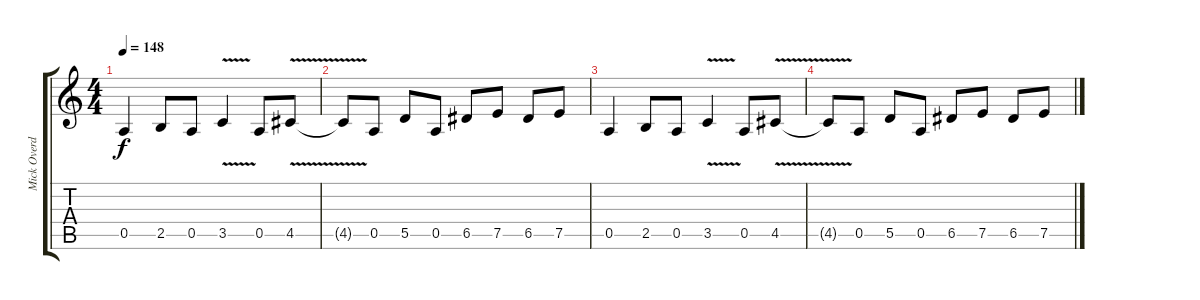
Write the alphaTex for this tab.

\track ("Mick Overdub" "Mick Overd") {instrument distortionguitar}
\staff {score tabs}
\tuning (E4 B3 G3 D3 A2 E2) {hide}
\ts (4 4)
\tempo 148
\clef g2
\ks c
0.5.4{dy f} 2.5.8 0.5.8 3.5{v}.4 0.5.8 4.5{v}.8 |
4.5{t}.8 0.5.8 5.5.8 0.5.8 6.5.8 7.5.8 6.5.8 7.5.8 |
0.5.4 2.5.8 0.5.8 3.5{v}.4 0.5.8 4.5{v}.8 |
4.5{t}.8 0.5.8 5.5.8 0.5.8 6.5.8 7.5.8 6.5.8 7.5.8
